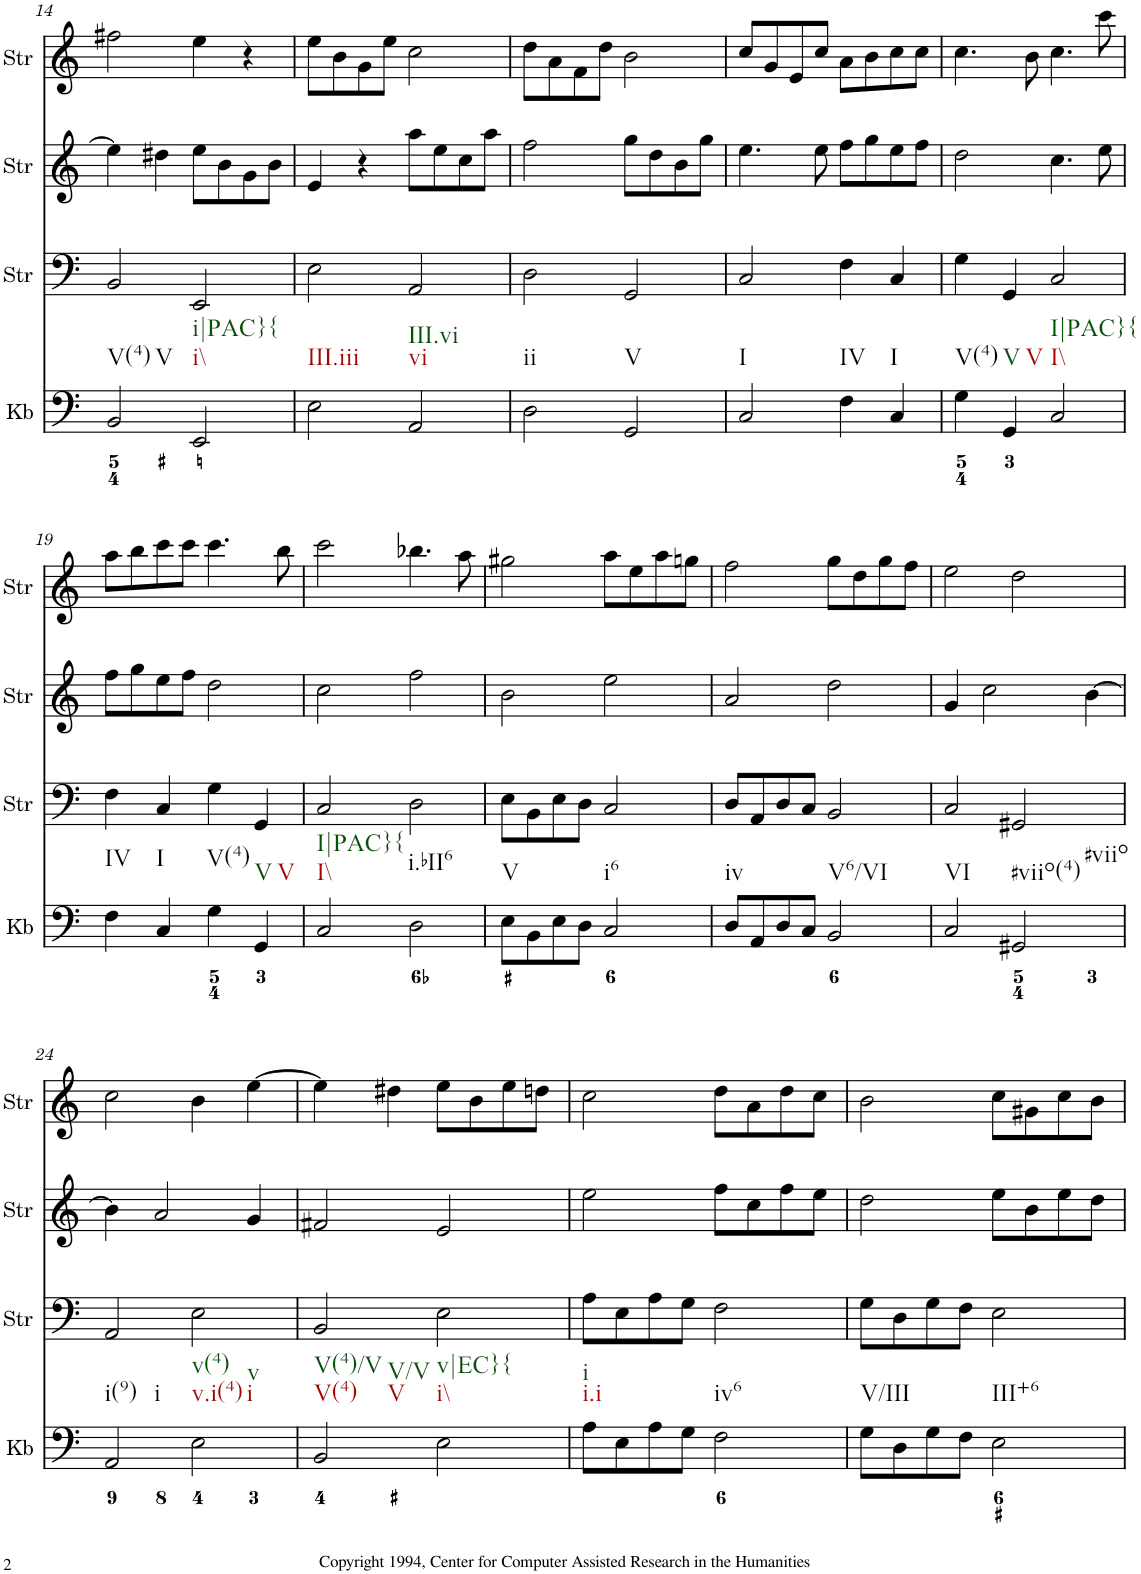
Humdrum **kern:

**kern	**kern	**kern	**kern
*part4	*part3	*part2	*part1
*staff4	*staff3	*staff2	*staff1
*I"Keyboard	*I"StringInstrument	*I"StringInstrument	*I"StringInstrument
*I'Kb	*I'Str	*I'Str	*I'Str
!!LO:PB:g=z
*clefF4	*clefF4	*clefG2	*clefG2
*k[]	*k[]	*k[]	*k[]
*M4/4	*M4/4	*M4/4	*M4/4
=14	=14	=14	=14
!LO:TX:b:t=V(4)	!	!	!
!LO:TX:b:t=V	!	!	!
2BB/	2BB/	4ee\]	2ff#X\
.	.	4dd#X\	.
!LO:TX:b:t=i\\	!	!	!
!LO:TX:b:t=i|PAC}{	!	!	!
2EE/	2EE/	8ee\L	4ee\
.	.	8b\	.
.	.	8g\	4r
.	.	8b\J	.
=15	=15	=15	=15
!LO:TX:b:t=III.iii	!	!	!
2E\	2E\	4e/	8ee\L
.	.	.	8b\
.	.	4r	8g\
.	.	.	8ee\J
!LO:TX:b:t=vi	!	!	!
!LO:TX:b:t=III.vi	!	!	!
2AA/	2AA/	8aa\L	2cc\
.	.	8ee\	.
.	.	8cc\	.
.	.	8aa\J	.
=16	=16	=16	=16
!LO:TX:b:t=ii	!	!	!
2D\	2D\	2ff\	8dd\L
.	.	.	8a\
.	.	.	8f\
.	.	.	8dd\J
!LO:TX:b:t=V	!	!	!
2GG/	2GG/	8gg\L	2b\
.	.	8dd\	.
.	.	8b\	.
.	.	8gg\J	.
=17	=17	=17	=17
!LO:TX:b:t=I	!	!	!
2C/	2C/	4.ee\	8cc/L
.	.	.	8g/
.	.	.	8e/
.	.	8ee\	8cc/J
!LO:TX:b:t=IV	!	!	!
4F\	4F\	8ff\L	8a\L
.	.	8gg\	8b\
!LO:TX:b:t=I	!	!	!
4C/	4C/	8ee\	8cc\
.	.	8ff\J	8cc\J
=18	=18	=18	=18
!LO:TX:b:t=V(4)	!	!	!
4G\	4G\	2dd\	4.cc\
!LO:TX:b:t=V	!	!	!
!LO:TX:b:t=V	!	!	!
4GG/	4GG/	.	.
.	.	.	8b\
!LO:TX:b:t=I\\	!	!	!
!LO:TX:b:t=I|PAC}{	!	!	!
2C/	2C/	4.cc\	4.cc\
.	.	8ee\	8ccc\
!!LO:LB:g=z
=19	=19	=19	=19
!LO:TX:b:t=IV	!	!	!
4F\	4F\	8ff\L	8aa\L
.	.	8gg\	8bb\
!LO:TX:b:t=I	!	!	!
4C/	4C/	8ee\	8ccc\
.	.	8ff\J	8ccc\J
!LO:TX:b:t=V(4)	!	!	!
4G\	4G\	2dd\	4.ccc\
!LO:TX:b:t=V	!	!	!
!LO:TX:b:t=V	!	!	!
4GG/	4GG/	.	.
.	.	.	8bb\
=20	=20	=20	=20
!LO:TX:b:t=I\\	!	!	!
!LO:TX:b:t=I|PAC}{	!	!	!
2C/	2C/	2cc\	2ccc\
!LO:TX:b:t=i.bII6	!	!	!
2D\	2D\	2ff\	4.bb-X\
.	.	.	8aa\
=21	=21	=21	=21
!LO:TX:b:t=V	!	!	!
8E\L	8E\L	2b\	2gg#X\
8BB\	8BB\	.	.
8E\	8E\	.	.
8D\J	8D\J	.	.
!LO:TX:b:t=i6	!	!	!
2C/	2C/	2ee\	8aa\L
.	.	.	8ee\
.	.	.	8aa\
.	.	.	8ggn\J
=22	=22	=22	=22
!LO:TX:b:t=iv	!	!	!
8D/L	8D/L	2a/	2ff\
8AA/	8AA/	.	.
8D/	8D/	.	.
8C/J	8C/J	.	.
!LO:TX:b:t=V6/VI	!	!	!
2BB/	2BB/	2dd\	8gg\L
.	.	.	8dd\
.	.	.	8gg\
.	.	.	8ff\J
=23	=23	=23	=23
!LO:TX:b:t=VI	!	!	!
2C/	2C/	4g/	2ee\
.	.	2cc\	.
!LO:TX:b:t=#viio(4)	!	!	!
!LO:TX:b:t=#viio	!	!	!
2GG#X/	2GG#X/	.	2dd\
.	.	[4b\	.
!!LO:LB:g=z
=24	=24	=24	=24
!LO:TX:b:t=i(9)	!	!	!
!LO:TX:b:t=i	!	!	!
2AA/	2AA/	4b\]	2cc\
.	.	2a/	.
!LO:TX:b:t=v.i(4)	!	!	!
!LO:TX:b:t=v(4)	!	!	!
!LO:TX:b:t=i	!	!	!
!LO:TX:b:t=v	!	!	!
2E\	2E\	.	4b\
.	.	4g/	[4ee\
=25	=25	=25	=25
!LO:TX:b:t=V(4)	!	!	!
!LO:TX:b:t=V(4)/V	!	!	!
!LO:TX:b:t=V	!	!	!
!LO:TX:b:t=V/V	!	!	!
2BB/	2BB/	2f#X/	4ee\]
.	.	.	4dd#X\
!LO:TX:b:t=i\\	!	!	!
!LO:TX:b:t=v|EC}{	!	!	!
2E\	2E\	2e/	8ee\L
.	.	.	8b\
.	.	.	8ee\
.	.	.	8ddn\J
=26	=26	=26	=26
!LO:TX:b:t=i.i	!	!	!
!LO:TX:b:t=i	!	!	!
8A\L	8A\L	2ee\	2cc\
8E\	8E\	.	.
8A\	8A\	.	.
8G\J	8G\J	.	.
!LO:TX:b:t=iv6	!	!	!
2F\	2F\	8ff\L	8dd\L
.	.	8cc\	8a\
.	.	8ff\	8dd\
.	.	8ee\J	8cc\J
=27	=27	=27	=27
!LO:TX:b:t=V/III	!	!	!
8G\L	8G\L	2dd\	2b\
8D\	8D\	.	.
8G\	8G\	.	.
8F\J	8F\J	.	.
!LO:TX:b:t=III+6	!	!	!
2E\	2E\	8ee\L	8cc\L
.	.	8b\	8g#X\
.	.	8ee\	8cc\
.	.	8dd\J	8b\J
=	=	=	=
*-	*-	*-	*-
